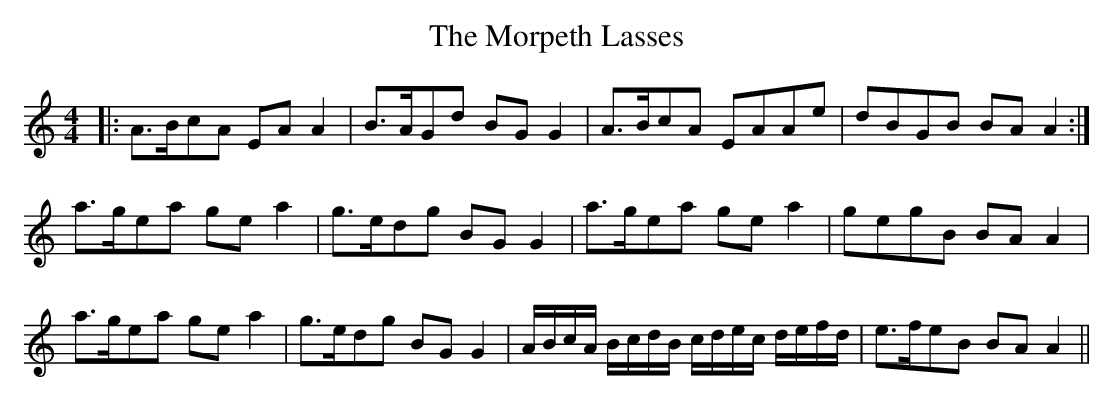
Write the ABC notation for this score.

X:1
T: The Morpeth Lasses
M: 4/4
L: 1/8
K: Amin
|:A>BcA EAA2|B>AGd BGG2|A>BcA EAAe|dBGB BAA2:|
a>gea gea2|g>edg BGG2|a>gea gea2|gegB BAA2|
a>gea gea2|g>edg BGG2|A/B/c/A/ B/c/d/B/ c/d/e/c/ d/e/f/d/|e>feB BAA2||
